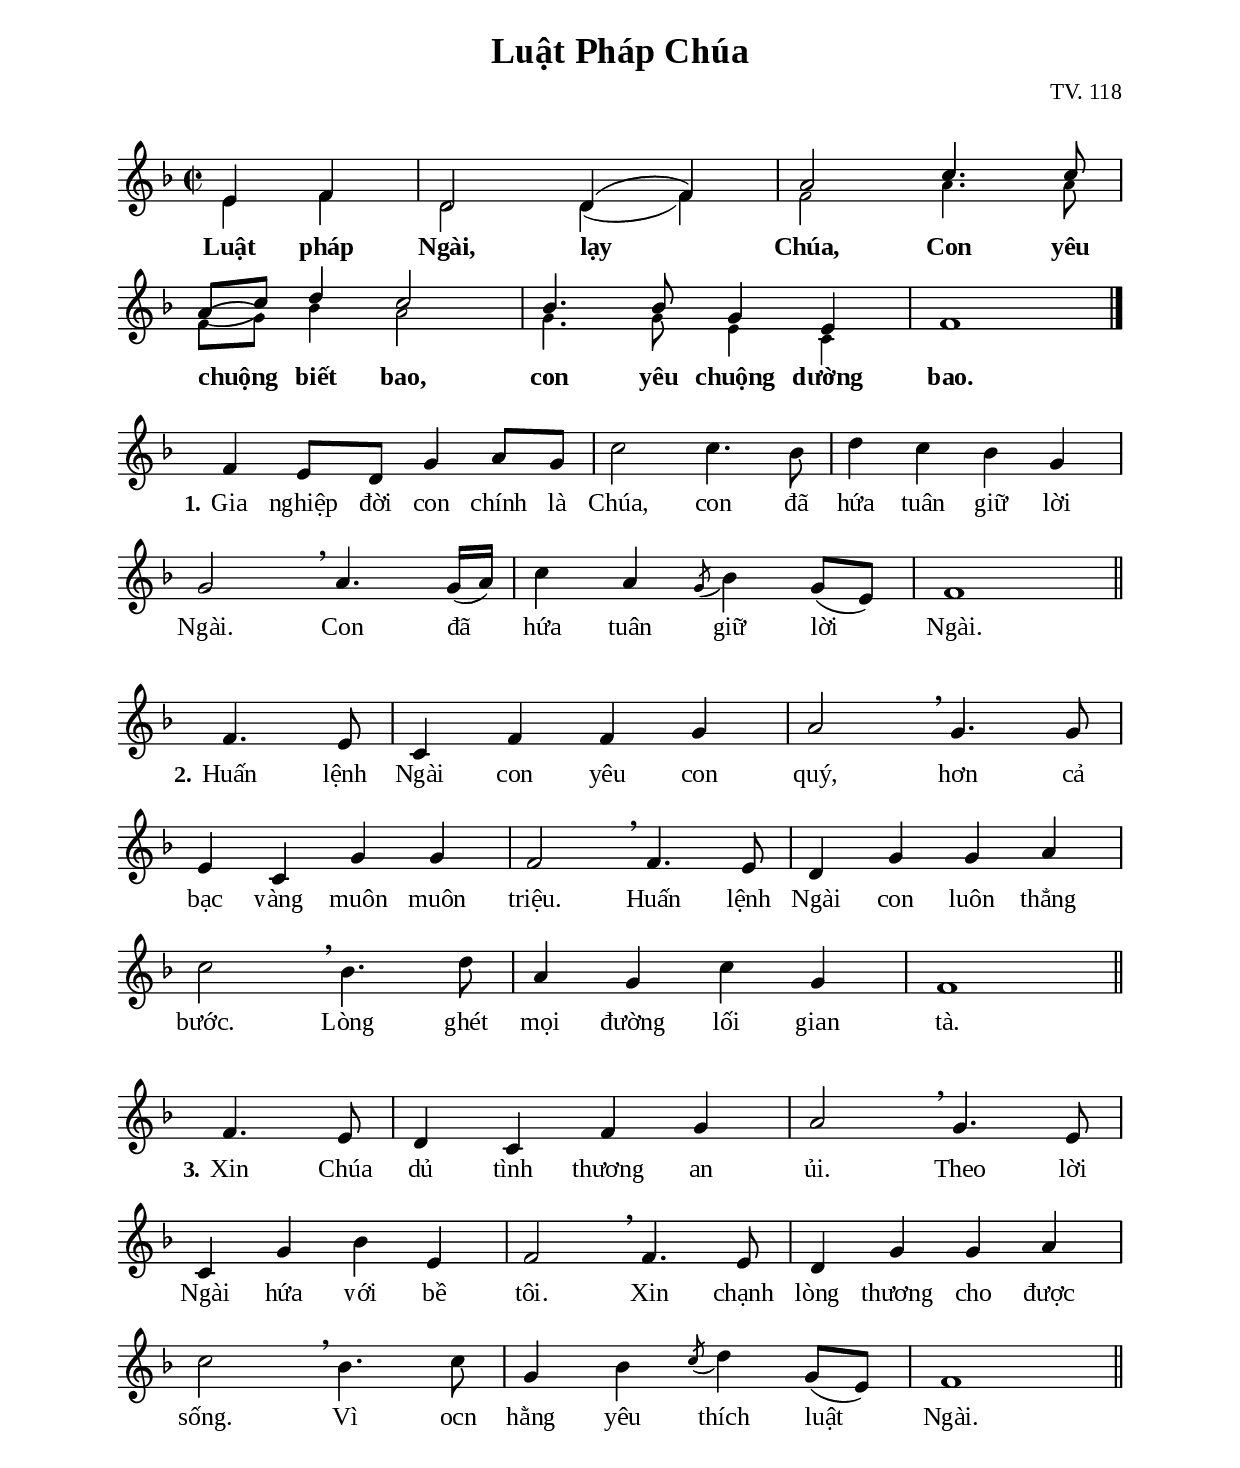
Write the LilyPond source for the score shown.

% Cài đặt chung
\version "2.20.0"
\include "english.ly"

\header {
  title = "Luật Pháp Chúa"
  composer = "TV. 118"
  arranger = " "
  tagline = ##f
}

global = {
  \key f \major
  \time 2/2
}

\paper {
  #(set-paper-size "a4")
  top-margin = 20\mm
  bottom-margin = 15\mm
  left-margin = 20\mm
  right-margin = 20\mm
  indent = #0
  #(define fonts
	 (make-pango-font-tree "Liberation Serif"
	 		       "Liberation Serif"
			       "Liberation Serif"
			       (/ 20 20)))
}

% Nhạc điệp khúc
nhacDiepKhucSop = \relative c' {
  \override Lyrics.LyricSpace.minimum-distance = #1.7
  \override Score.BarNumber.break-visibility = ##(#f #f #f)
  \partial 2 e4 f |
  d2 d4 (f) |
  a2 c4. c8 |
  a _(c) d4 c2 |
  bf4. bf8 g4 e |
  f1 \bar "|."
}

nhacDiepKhucBass = \relative c' {
  \override Lyrics.LyricSpace.minimum-distance = #1.7
  \override Score.BarNumber.break-visibility = ##(#f #f #f)
  \override NoteHead.font-size = #-2
  \partial 2 e4 f |
  d2 d4 (f) |
  f2 a4. a8 |
  f ^(g) bf4 a2 |
  g4. g8 e4 c
}

% Nhạc phiên khúc
nhacPhienKhucMot = \relative c' {
  \override Lyrics.LyricSpace.minimum-distance = #2.0
  \override Score.BarNumber.break-visibility = ##(#f #f #f)
  f4 e8 d g4 a8 g |
  c2 c4. bf8 |
  d4 c bf g |
  g2 \breathe a4. g16 (a) |
  c4 a \acciaccatura g8 bf4 g8 (e) |
  f1 \bar "||"
}

nhacPhienKhucHai = \relative c' {
  \override Lyrics.LyricSpace.minimum-distance = #2.0
  \override Score.BarNumber.break-visibility = ##(#f #f #f)
  \partial 2 f4. e8 |
  c4 f f g |
  a2 \breathe g4. g8 |
  e4 c g' g |
  f2 \breathe f4. e8 |
  d4 g g a |
  c2 \breathe bf4. d8 |
  a4 g c g |
  f1 \bar "||"
}

nhacPhienKhucBa = \relative c' {
  \override Lyrics.LyricSpace.minimum-distance = #2.0
  \override Score.BarNumber.break-visibility = ##(#f #f #f)
  \partial 2 f4. e8 |
  d4 c f g |
  a2 \breathe g4. e8 |
  c4 g' bf e, |
  f2 \breathe f4. e8 |
  d4 g g a |
  c2 \breathe bf4. c8 |
  g4 bf \acciaccatura c8 d4 g,8 (e) |
  f1 \bar "||"
}

% Lời điệp khúc
loiDiepKhuc = \lyricmode {
  \override Lyrics.LyricText.font-series = #'bold
  Luật pháp Ngài, lạy Chúa,
  Con yêu chuộng biết bao,
  con yêu chuộng dường bao.
}

% Lời phiên khúc
loiPhienKhucMot = \lyricmode {
  \set stanza = #"1."
  Gia nghiệp đời con chính là Chúa,
  con đã hứa tuân giữ lời Ngài.
  Con đã hứa tuân giữ lời Ngài.
}

loiPhienKhucHai = \lyricmode {
  \set stanza = #"2."
  Huấn lệnh Ngài con yêu con quý,
  hơn cả bạc vàng muôn muôn triệu.
  Huấn lệnh Ngài con luôn thẳng bước.
  Lòng ghét mọi đường lối gian tà.
}

loiPhienKhucBa = \lyricmode {
  \set stanza = #"3."
  Xin Chúa dủ tình thương an ủi.
  Theo lời Ngài hứa với bề tôi.
  Xin chạnh lòng thương cho được sống.
  Vì ocn hằng yêu thích luật Ngài.
}


% Dàn trang
\score {
  \new ChoirStaff <<
    \new Staff = chorus \with {
        \consists "Merge_rests_engraver"
      }
      <<
      \new Voice = "sopranos" {
        \voiceOne \global \stemUp \nhacDiepKhucSop
      }
      \new Voice = "basses" {
        \voiceTwo \global \stemDown \nhacDiepKhucBass
      }
    >>
    \new Lyrics = basses
    \context Lyrics = basses \lyricsto sopranos \loiDiepKhuc
  >>
}

\score {
  \new ChoirStaff <<
    \new Staff = verses <<
      \override Staff.TimeSignature.transparent = ##t
      \new Voice = "verse" {
        \global \stemNeutral \nhacPhienKhucMot
      }
    >>
    \new Lyrics \lyricsto verse \loiPhienKhucMot
  >>
}

\score {
  \new ChoirStaff <<
    \new Staff = verses <<
      \override Staff.TimeSignature.transparent = ##t
      \new Voice = "verse" {
        \global \stemNeutral \nhacPhienKhucHai
      }
    >>
    \new Lyrics \lyricsto verse \loiPhienKhucHai
  >>
}

\score {
  \new ChoirStaff <<
    \new Staff = verses <<
      \override Staff.TimeSignature.transparent = ##t
      \new Voice = "verse" {
        \global \stemNeutral \nhacPhienKhucBa
      }
    >>
    \new Lyrics \lyricsto verse \loiPhienKhucBa
  >>
}
